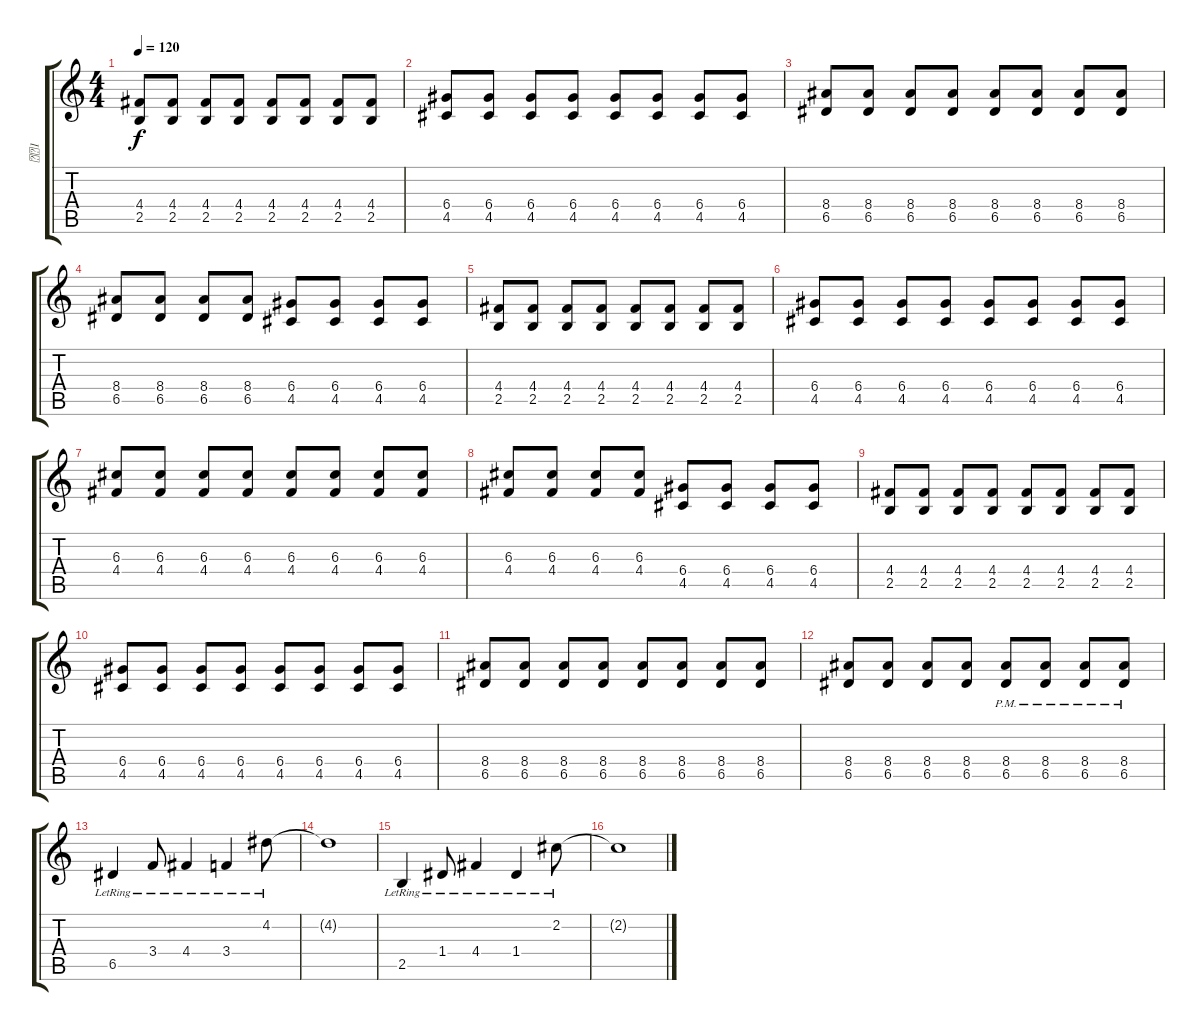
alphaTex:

\track ("1" "1") {instrument distortionguitar}
\staff {score tabs}
\tuning (E4 B3 G3 D3 A2 E2) {hide}
\ts (4 4)
\tempo 120
\clef g2
\ks c
(4.4 2.5).8{dy f} (4.4 2.5).8 (4.4 2.5).8 (4.4 2.5).8 (4.4 2.5).8 (4.4 2.5).8 (4.4 2.5).8 (4.4 2.5).8 |
(6.4 4.5).8 (6.4 4.5).8 (6.4 4.5).8 (6.4 4.5).8 (6.4 4.5).8 (6.4 4.5).8 (6.4 4.5).8 (6.4 4.5).8 |
(8.4 6.5).8 (8.4 6.5).8 (8.4 6.5).8 (8.4 6.5).8 (8.4 6.5).8 (8.4 6.5).8 (8.4 6.5).8 (8.4 6.5).8 |
(8.4 6.5).8 (8.4 6.5).8 (8.4 6.5).8 (8.4 6.5).8 (6.4 4.5).8 (6.4 4.5).8 (6.4 4.5).8 (6.4 4.5).8 |
(4.4 2.5).8 (4.4 2.5).8 (4.4 2.5).8 (4.4 2.5).8 (4.4 2.5).8 (4.4 2.5).8 (4.4 2.5).8 (4.4 2.5).8 |
(6.4 4.5).8 (6.4 4.5).8 (6.4 4.5).8 (6.4 4.5).8 (6.4 4.5).8 (6.4 4.5).8 (6.4 4.5).8 (6.4 4.5).8 |
(6.3 4.4).8 (6.3 4.4).8 (6.3 4.4).8 (6.3 4.4).8 (6.3 4.4).8 (6.3 4.4).8 (6.3 4.4).8 (6.3 4.4).8 |
(6.3 4.4).8 (6.3 4.4).8 (6.3 4.4).8 (6.3 4.4).8 (6.4 4.5).8 (6.4 4.5).8 (6.4 4.5).8 (6.4 4.5).8 |
(4.4 2.5).8 (4.4 2.5).8 (4.4 2.5).8 (4.4 2.5).8 (4.4 2.5).8 (4.4 2.5).8 (4.4 2.5).8 (4.4 2.5).8 |
(6.4 4.5).8 (6.4 4.5).8 (6.4 4.5).8 (6.4 4.5).8 (6.4 4.5).8 (6.4 4.5).8 (6.4 4.5).8 (6.4 4.5).8 |
(8.4 6.5).8 (8.4 6.5).8 (8.4 6.5).8 (8.4 6.5).8 (8.4 6.5).8 (8.4 6.5).8 (8.4 6.5).8 (8.4 6.5).8 |
(8.4 6.5).8 (8.4 6.5).8 (8.4 6.5).8 (8.4 6.5).8 (8.4{pm} 6.5{pm}).8 (8.4{pm} 6.5{pm}).8 (8.4{pm} 6.5{pm}).8 (8.4{pm} 6.5{pm}).8 |
6.5{lr}.4{instrument distortionguitar} 3.4{lr}.8 4.4{lr}.4 3.4{lr}.4 4.2{lr}.8 |
4.2{t}.1 |
2.5{lr}.4 1.4{lr}.8 4.4{lr}.4 1.4{lr}.4 2.2{lr}.8 |
2.2{t}.1
